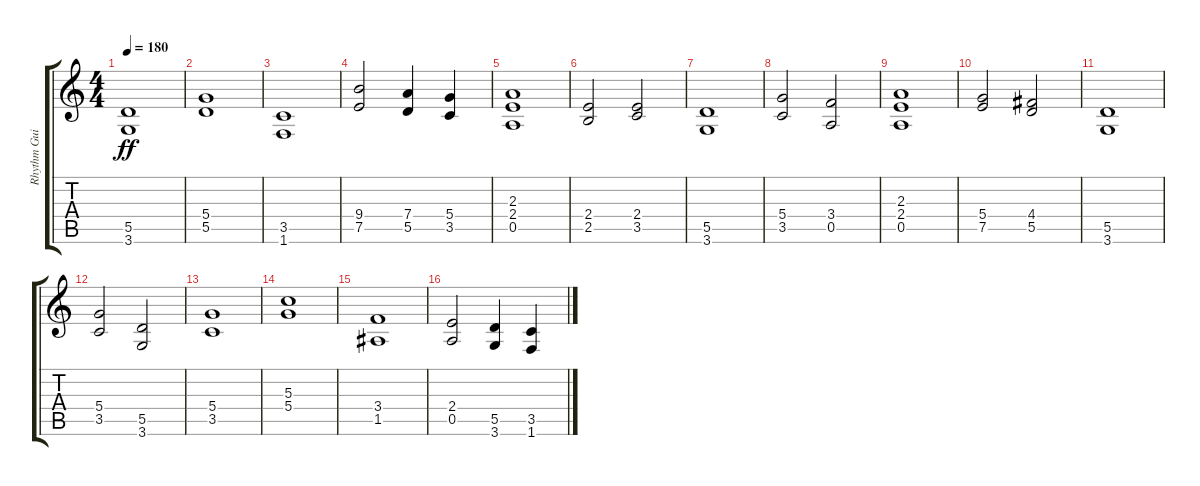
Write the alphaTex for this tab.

\track ("Rhythm Guitar" "Rhythm Gui") {instrument distortionguitar}
\staff {score tabs}
\tuning (E4 B3 G3 D3 A2 E2) {hide}
\ts (4 4)
\tempo 180
\clef g2
\ks c
(5.5 3.6).1{dy ff} |
(5.4 5.5).1 |
(3.5 1.6).1 |
(9.4 7.5).2 (7.4 5.5).4 (5.4 3.5).4 |
(2.3 2.4 0.5).1 |
(2.4 2.5).2 (2.4 3.5).2 |
(5.5 3.6).1 |
(5.4 3.5).2 (3.4 0.5).2 |
(2.3 2.4 0.5).1 |
(5.4 7.5).2 (4.4 5.5).2 |
(5.5 3.6).1 |
(5.4 3.5).2 (5.5 3.6).2 |
(5.4 3.5).1 |
(5.3 5.4).1 |
(3.4 1.5).1 |
(2.4 0.5).2 (5.5 3.6).4 (3.5 1.6).4
